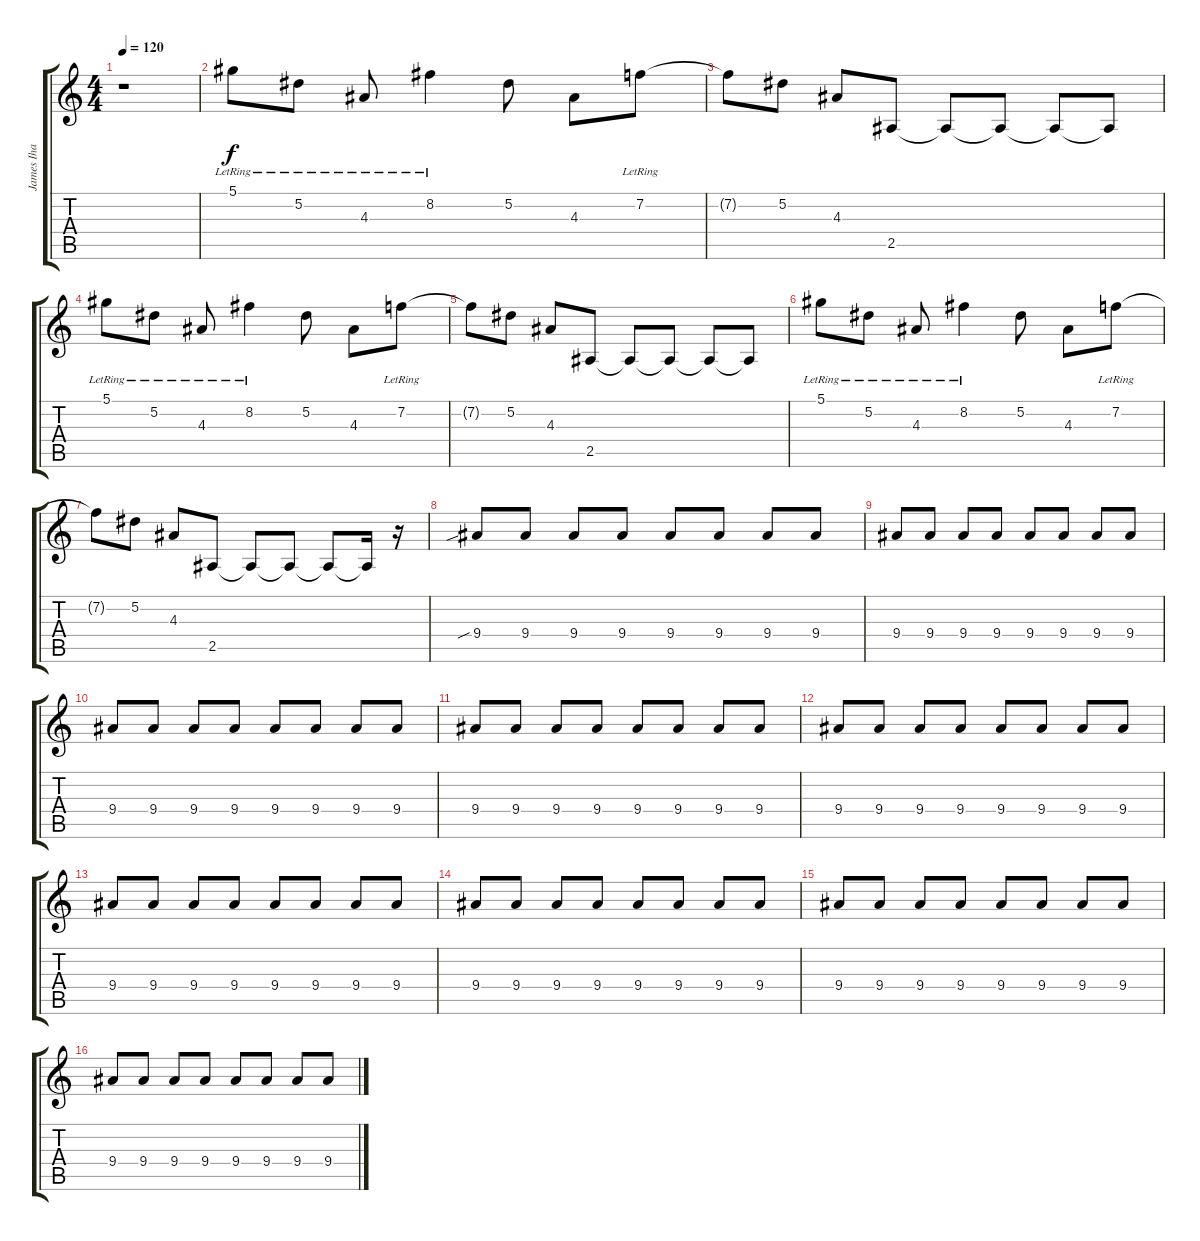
\track ("James Iha" "James Iha") {instrument electricguitarjazz}
\staff {score tabs}
\tuning (Eb4 Bb3 Gb3 Db3 Ab2 Eb2) {hide}
\ts (4 4)
\tempo 120
\clef g2
\ks c
r.1{dy f volume 8 instrument electricguitarjazz} |
5.1{lr}.8 5.2{lr}.8 4.3{lr}.8 8.2{lr}.4 5.2.8 4.3.8 7.2{lr}.8 |
7.2{t}.8 5.2.8 4.3.8 2.5.8 2.5{t}.8 2.5{t}.8 2.5{t}.8 2.5{t}.8 |
5.1{lr}.8 5.2{lr}.8 4.3{lr}.8 8.2{lr}.4 5.2.8 4.3.8 7.2{lr}.8 |
7.2{t}.8 5.2.8 4.3.8 2.5.8 2.5{t}.8 2.5{t}.8 2.5{t}.8 2.5{t}.8 |
5.1{lr}.8 5.2{lr}.8 4.3{lr}.8 8.2{lr}.4 5.2.8 4.3.8 7.2{lr}.8 |
7.2{t}.8 5.2.8 4.3.8 2.5.8 2.5{t}.8 2.5{t}.8 2.5{t}.8 2.5{t}.16 r.16{volume 10 instrument distortionguitar} |
9.4{sib}.8 9.4.8 9.4.8 9.4.8 9.4.8 9.4.8 9.4.8 9.4.8 |
9.4.8 9.4.8 9.4.8 9.4.8 9.4.8 9.4.8 9.4.8 9.4.8 |
9.4.8 9.4.8 9.4.8 9.4.8 9.4.8 9.4.8 9.4.8 9.4.8 |
9.4.8 9.4.8 9.4.8 9.4.8 9.4.8 9.4.8 9.4.8 9.4.8 |
9.4.8 9.4.8 9.4.8 9.4.8 9.4.8 9.4.8 9.4.8 9.4.8 |
9.4.8 9.4.8 9.4.8 9.4.8 9.4.8 9.4.8 9.4.8 9.4.8 |
9.4.8 9.4.8 9.4.8 9.4.8 9.4.8 9.4.8 9.4.8 9.4.8 |
9.4.8 9.4.8 9.4.8 9.4.8 9.4.8 9.4.8 9.4.8 9.4.8 |
9.4.8 9.4.8 9.4.8 9.4.8 9.4.8 9.4.8 9.4.8 9.4.8
